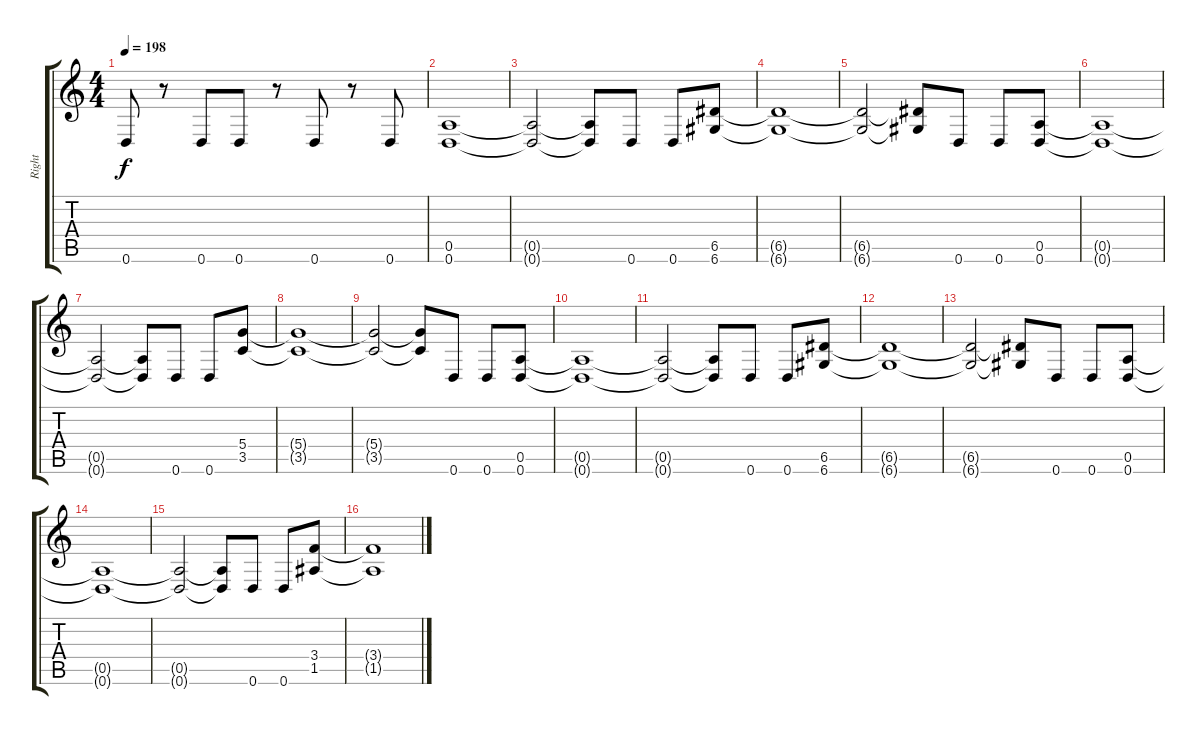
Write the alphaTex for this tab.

\track ("Right" "Right") {instrument distortionguitar}
\staff {score tabs}
\tuning (E4 B3 G3 D3 A2 D2) {hide}
\ts (4 4)
\tempo 198
\clef g2
\ks c
0.6.8{dy f} r.8 0.6.8 0.6.8 r.8 0.6.8 r.8 0.6.8 |
(0.5 0.6).1 |
(0.5{t} 0.6{t}).2 (0.5{t} 0.6{t}).8 0.6.8 0.6.8 (6.5 6.6).8 |
(6.5{t} 6.6{t}).1 |
(6.5{t} 6.6{t}).2 (6.5{t} 6.6{t}).8 0.6.8 0.6.8 (0.5 0.6).8 |
(0.5{t} 0.6{t}).1 |
(0.5{t} 0.6{t}).2 (0.5{t} 0.6{t}).8 0.6.8 0.6.8 (5.4 3.5).8 |
(5.4{t} 3.5{t}).1 |
(5.4{t} 3.5{t}).2 (5.4{t} 3.5{t}).8 0.6.8 0.6.8 (0.5 0.6).8 |
(0.5{t} 0.6{t}).1 |
(0.5{t} 0.6{t}).2 (0.5{t} 0.6{t}).8 0.6.8 0.6.8 (6.5 6.6).8 |
(6.5{t} 6.6{t}).1 |
(6.5{t} 6.6{t}).2 (6.5{t} 6.6{t}).8 0.6.8 0.6.8 (0.5 0.6).8 |
(0.5{t} 0.6{t}).1 |
(0.5{t} 0.6{t}).2 (0.5{t} 0.6{t}).8 0.6.8 0.6.8 (3.4 1.5).8 |
(3.4{t} 1.5{t}).1
